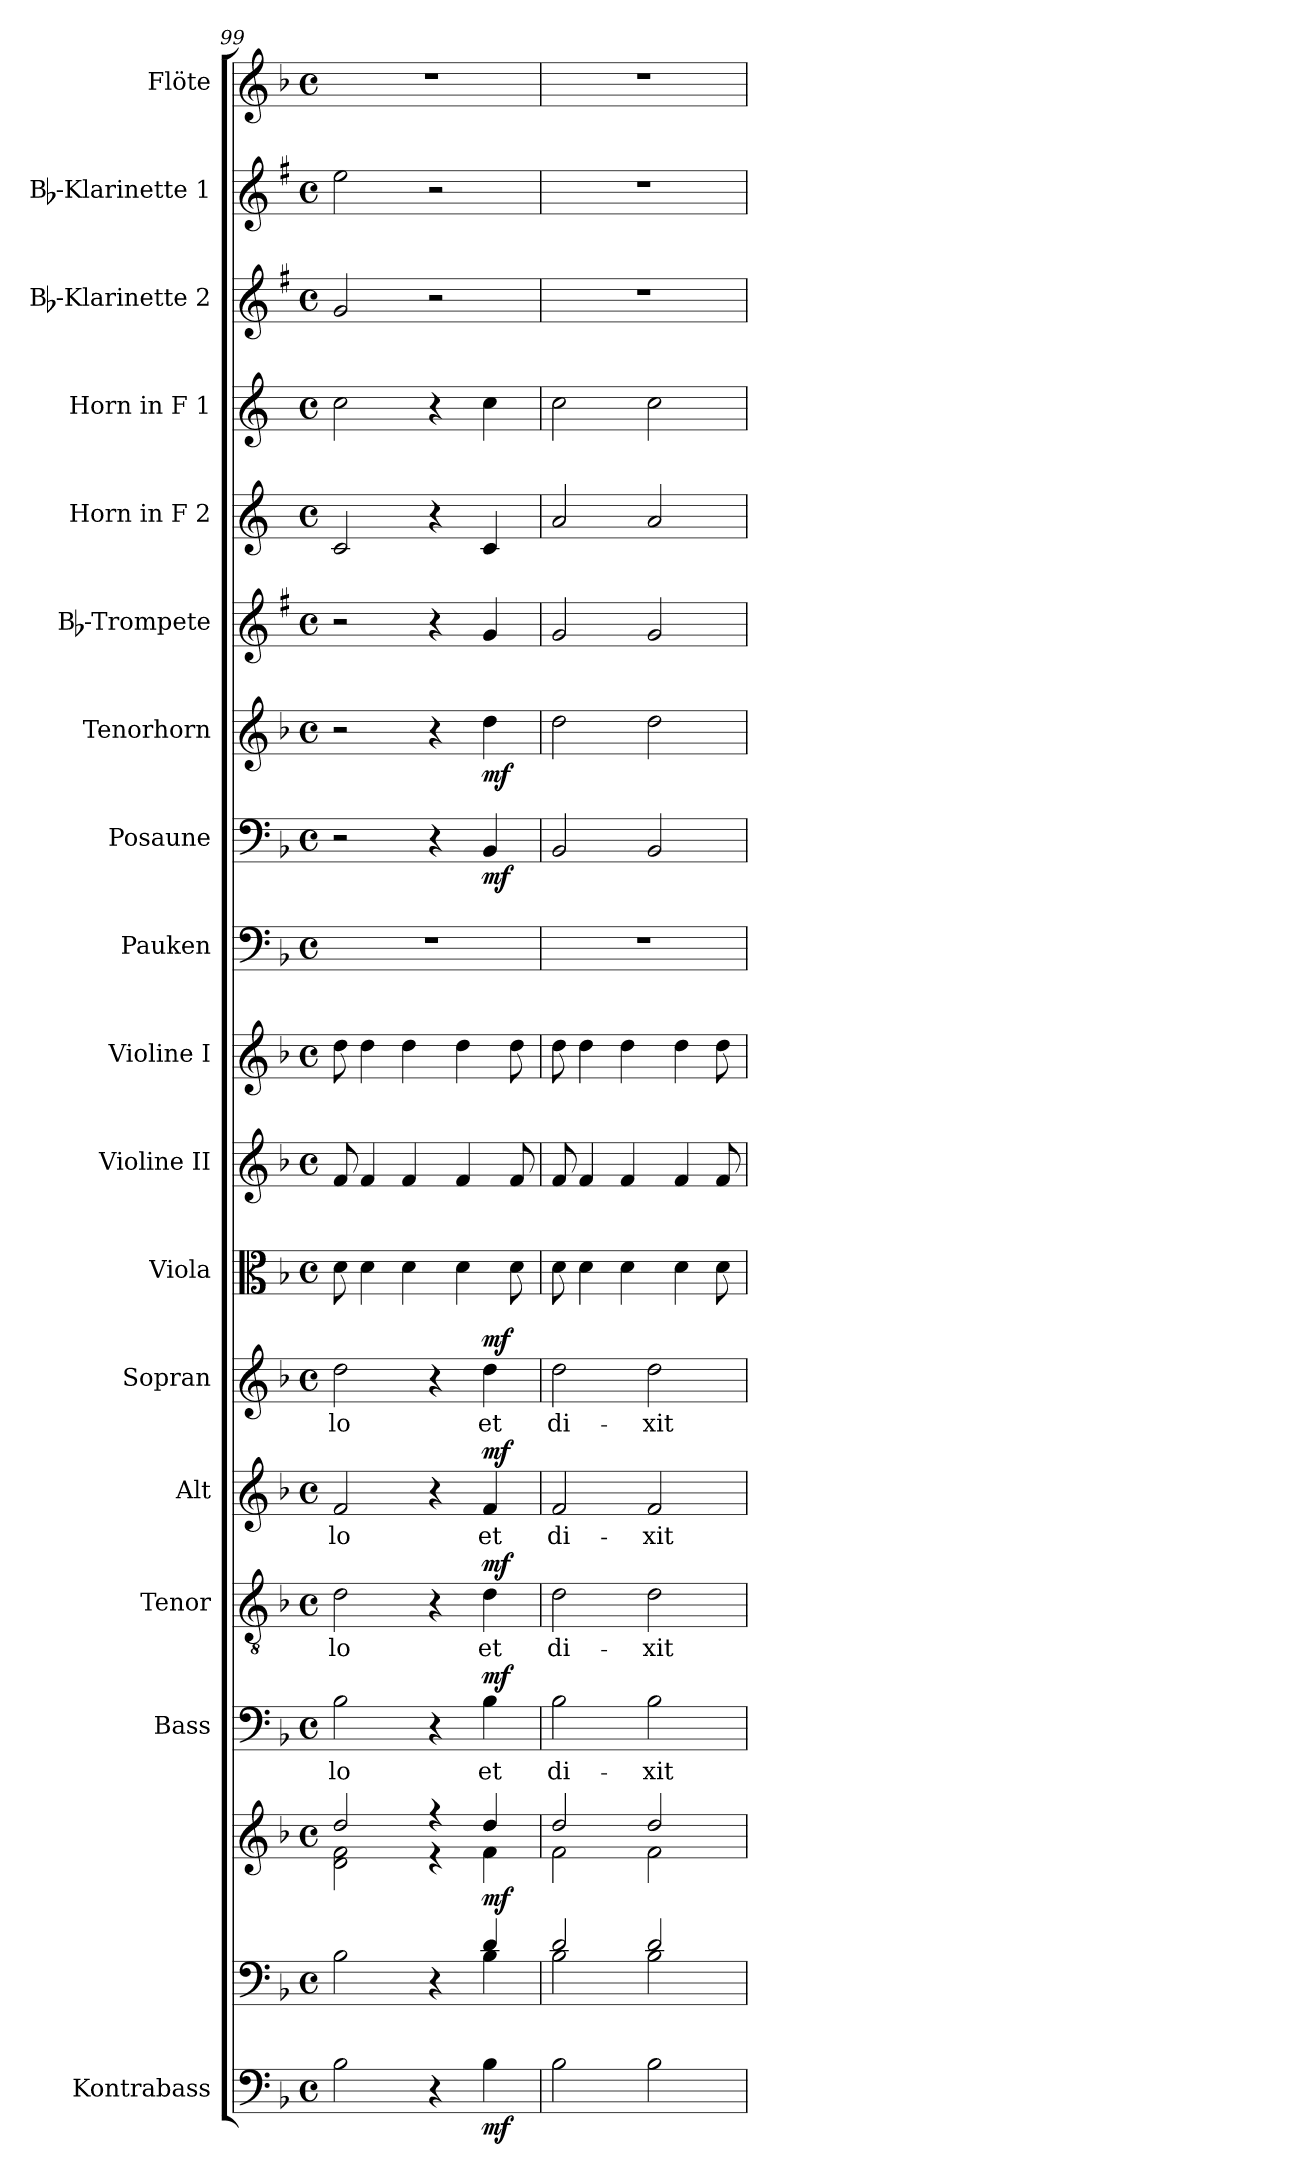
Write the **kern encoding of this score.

**kern	**dynam	**kern	**kern	**dynam	**kern	**text	**dynam	**kern	**text	**dynam	**kern	**text	**dynam	**kern	**text	**dynam	**kern	**kern	**kern	**kern	**kern	**dynam	**kern	**dynam	**kern	**kern	**kern	**kern	**kern	**kern
*part18	*part18	*part17	*part17	*part17	*part16	*part16	*part16	*part15	*part15	*part15	*part14	*part14	*part14	*part13	*part13	*part13	*part12	*part11	*part10	*part9	*part8	*part8	*part7	*part7	*part6	*part5	*part4	*part3	*part2	*part1
*staff19	*staff19	*staff18	*staff17	*staff17/18	*staff16	*staff16	*staff16	*staff15	*staff15	*staff15	*staff14	*staff14	*staff14	*staff13	*staff13	*staff13	*staff12	*staff11	*staff10	*staff9	*staff8	*staff8	*staff7	*staff7	*staff6	*staff5	*staff4	*staff3	*staff2	*staff1
*I"Kontrabass	*	*	*	*	*I"Bass	*	*	*I"Tenor	*	*	*I"Alt	*	*	*I"Sopran	*	*	*I"Viola	*I"Violine II	*I"Violine I	*I"Pauken	*I"Posaune	*	*I"Tenorhorn	*	*I"Bb-Trompete	*I"Horn in F 2	*I"Horn in F 1	*I"Bb-Klarinette 2	*I"Bb-Klarinette 1	*I"Flöte
*I'Kb.	*	*	*	*	*I'B.	*	*	*I'T.	*	*	*I'A.	*	*	*I'S.	*	*	*I'Vla.	*I'Vl. II	*I'Vl. I	*I'Pk.	*I'Pos.	*	*I'T. Hrn.	*	*I'Bb Trp.	*	*	*I'Bb Kl. 2	*I'Bb Kl. 1	*I'Fl.
*clefF4	*	*clefF4	*clefG2	*	*clefF4	*	*	*clefGv2	*	*	*clefG2	*	*	*clefG2	*	*	*clefC3	*clefG2	*clefG2	*clefF4	*clefF4	*	*clefG2	*	*clefG2	*clefG2	*clefG2	*clefG2	*clefG2	*clefG2
*ITrd7c12	*	*	*	*	*	*	*	*	*	*	*	*	*	*	*	*	*	*	*	*	*	*	*ITrd8c14	*	*ITrd1c2	*ITrd4c7	*ITrd4c7	*ITrd1c2	*ITrd1c2	*
*k[b-]	*	*k[b-]	*k[b-]	*	*k[b-]	*	*	*k[b-]	*	*	*k[b-]	*	*	*k[b-]	*	*	*k[b-]	*k[b-]	*k[b-]	*k[b-]	*k[b-]	*	*k[b-]	*	*k[b-]	*k[b-]	*k[b-]	*k[b-]	*k[b-]	*k[b-]
*F:	*	*F:	*F:	*	*F:	*	*	*F:	*	*	*F:	*	*	*F:	*	*	*F:	*F:	*F:	*F:	*F:	*	*F:	*	*F:	*F:	*F:	*F:	*F:	*F:
*M4/4	*	*M4/4	*M4/4	*	*M4/4	*	*	*M4/4	*	*	*M4/4	*	*	*M4/4	*	*	*M4/4	*M4/4	*M4/4	*M4/4	*M4/4	*	*M4/4	*	*M4/4	*M4/4	*M4/4	*M4/4	*M4/4	*M4/4
*met(c)	*	*met(c)	*met(c)	*	*met(c)	*	*	*met(c)	*	*	*met(c)	*	*	*met(c)	*	*	*met(c)	*met(c)	*met(c)	*met(c)	*met(c)	*	*met(c)	*	*met(c)	*met(c)	*met(c)	*met(c)	*met(c)	*met(c)
=99	=99	=99	=99	=99	=99	=99	=99	=99	=99	=99	=99	=99	=99	=99	=99	=99	=99	=99	=99	=99	=99	=99	=99	=99	=99	=99	=99	=99	=99	=99
*	*	*^	*^	*	*	*	*	*	*	*	*	*	*	*	*	*	*	*	*	*	*	*	*	*	*	*	*	*	*	*
!	!	!	!	!	!	!	!	!LO:LY:b	!	!	!LO:LY:b	!	!	!LO:LY:b	!	!	!LO:LY:b	!	!	!	!	!	!	!	!	!	!	!	!	!	!	!
2BB-\	.	2.ryy	2B-\	2dd/	2d\ 2f\	.	2B-\	-lo	.	2d\	-lo	.	2f/	-lo	.	2dd\	-lo	.	8d\	8f/	8dd\	1r	2r	.	2r	.	2r	2F/	2f\	2f/	2dd\	1r
.	.	.	.	.	.	.	.	.	.	.	.	.	.	.	.	.	.	.	4d\	4f/	4dd\	.	.	.	.	.	.	.	.	.	.	.
.	.	.	.	.	.	.	.	.	.	.	.	.	.	.	.	.	.	.	4d\	4f/	4dd\	.	.	.	.	.	.	.	.	.	.	.
4r	.	.	4r	4r	4r	.	4r	.	.	4r	.	.	4r	.	.	4r	.	.	.	.	.	.	4r	.	4r	.	4r	4r	4r	2r	2r	.
.	.	.	.	.	.	.	.	.	.	.	.	.	.	.	.	.	.	.	4d\	4f/	4dd\	.	.	.	.	.	.	.	.	.	.	.
!	!LO:DY:b	!	!	!	!	!LO:DY:b	!	!LO:LY:b	!LO:DY:a	!	!LO:LY:b	!LO:DY:a	!	!LO:LY:b	!LO:DY:a	!	!LO:LY:b	!LO:DY:a	!	!	!	!	!	!LO:DY:b	!	!LO:DY:b	!	!	!	!	!	!
4BB-\	mf	4d/	4B-\	4dd/	4f\	mf	4B-\	et	mf	4d\	et	mf	4f/	et	mf	4dd\	et	mf	.	.	.	.	4BB-/	mf	4d\	mf	4f/	4F/	4f\	.	.	.
.	.	.	.	.	.	.	.	.	.	.	.	.	.	.	.	.	.	.	8d\	8f/	8dd\	.	.	.	.	.	.	.	.	.	.	.
=100	=100	=100	=100	=100	=100	=100	=100	=100	=100	=100	=100	=100	=100	=100	=100	=100	=100	=100	=100	=100	=100	=100	=100	=100	=100	=100	=100	=100	=100	=100	=100	=100
!	!	!	!	!	!	!	!	!LO:LY:b	!	!	!LO:LY:b	!	!	!LO:LY:b	!	!	!LO:LY:b	!	!	!	!	!	!	!	!	!	!	!	!	!	!	!
2BB-\	.	2d/	2B-\	2dd/	2f\	.	2B-\	di-	.	2d\	di-	.	2f/	di-	.	2dd\	di-	.	8d\	8f/	8dd\	1r	2BB-/	.	2d\	.	2f/	2d/	2f\	1r	1r	1r
.	.	.	.	.	.	.	.	.	.	.	.	.	.	.	.	.	.	.	4d\	4f/	4dd\	.	.	.	.	.	.	.	.	.	.	.
.	.	.	.	.	.	.	.	.	.	.	.	.	.	.	.	.	.	.	4d\	4f/	4dd\	.	.	.	.	.	.	.	.	.	.	.
!	!	!	!	!	!	!	!	!LO:LY:b	!	!	!LO:LY:b	!	!	!LO:LY:b	!	!	!LO:LY:b	!	!	!	!	!	!	!	!	!	!	!	!	!	!	!
2BB-\	.	2d/	2B-\	2dd/	2f\	.	2B-\	-xit	.	2d\	-xit	.	2f/	-xit	.	2dd\	-xit	.	.	.	.	.	2BB-/	.	2d\	.	2f/	2d/	2f\	.	.	.
.	.	.	.	.	.	.	.	.	.	.	.	.	.	.	.	.	.	.	4d\	4f/	4dd\	.	.	.	.	.	.	.	.	.	.	.
.	.	.	.	.	.	.	.	.	.	.	.	.	.	.	.	.	.	.	8d\	8f/	8dd\	.	.	.	.	.	.	.	.	.	.	.
*	*	*v	*v	*	*	*	*	*	*	*	*	*	*	*	*	*	*	*	*	*	*	*	*	*	*	*	*	*	*	*	*	*
*	*	*	*v	*v	*	*	*	*	*	*	*	*	*	*	*	*	*	*	*	*	*	*	*	*	*	*	*	*	*	*	*
=	=	=	=	=	=	=	=	=	=	=	=	=	=	=	=	=	=	=	=	=	=	=	=	=	=	=	=	=	=	=
*-	*-	*-	*-	*-	*-	*-	*-	*-	*-	*-	*-	*-	*-	*-	*-	*-	*-	*-	*-	*-	*-	*-	*-	*-	*-	*-	*-	*-	*-	*-
